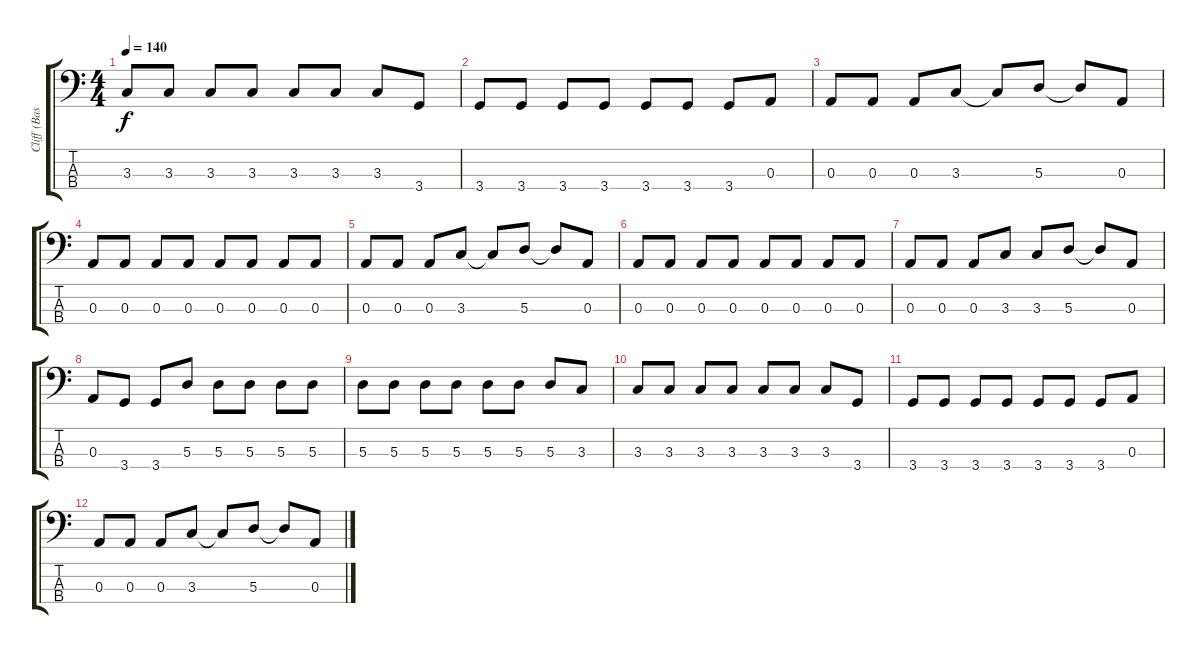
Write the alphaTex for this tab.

\track ("Cliff (Bass)" "Cliff (Bas") {instrument electricbassfinger}
\staff {score tabs}
\tuning (G2 D2 A1 E1) {hide}
\ts (4 4)
\tempo 140
\clef f4
\ks c
3.3.8{dy f} 3.3.8 3.3.8 3.3.8 3.3.8 3.3.8 3.3.8 3.4.8 |
3.4.8 3.4.8 3.4.8 3.4.8 3.4.8 3.4.8 3.4.8 0.3.8 |
0.3.8 0.3.8 0.3.8 3.3.8 3.3{t}.8 5.3.8 5.3{t}.8 0.3.8 |
0.3.8 0.3.8 0.3.8 0.3.8 0.3.8 0.3.8 0.3.8 0.3.8 |
0.3.8 0.3.8 0.3.8 3.3.8 3.3{t}.8 5.3.8 5.3{t}.8 0.3.8 |
0.3.8 0.3.8 0.3.8 0.3.8 0.3.8 0.3.8 0.3.8 0.3.8 |
0.3.8 0.3.8 0.3.8 3.3.8 3.3.8 5.3.8 5.3{t}.8 0.3.8 |
0.3.8 3.4.8 3.4.8 5.3.8 5.3.8 5.3.8 5.3.8 5.3.8 |
5.3.8 5.3.8 5.3.8 5.3.8 5.3.8 5.3.8 5.3.8 3.3.8 |
3.3.8 3.3.8 3.3.8 3.3.8 3.3.8 3.3.8 3.3.8 3.4.8 |
3.4.8 3.4.8 3.4.8 3.4.8 3.4.8 3.4.8 3.4.8 0.3.8 |
0.3.8 0.3.8 0.3.8 3.3.8 3.3{t}.8 5.3.8 5.3{t}.8 0.3.8
